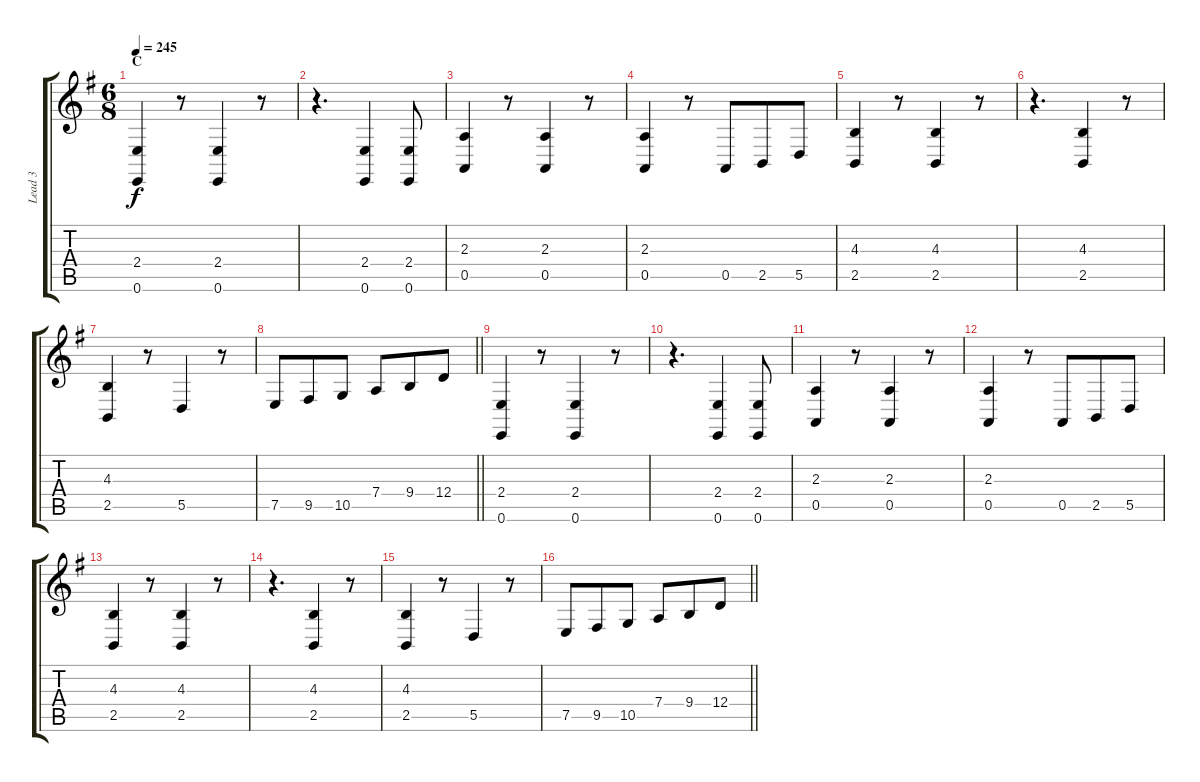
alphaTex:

\track ("Lead 3" "Lead 3") {instrument lead2sawtooth}
\staff {score tabs}
\tuning (E4 B3 G3 D3 A2 E2) {hide}
\ts (6 8)
\section ("" "C")
\tempo 245
\clef g2
\ks eminor
(2.4 0.6).4{dy f balance 1} r.8 (2.4 0.6).4 r.8 |
r.4{d} (2.4 0.6).4 (2.4 0.6).8 |
(2.3 0.5).4 r.8 (2.3 0.5).4 r.8 |
(2.3 0.5).4 r.8 0.5.8 2.5.8 5.5.8 |
(4.3 2.5).4 r.8 (4.3 2.5).4 r.8 |
r.4{d} (4.3 2.5).4 r.8 |
(4.3 2.5).4 r.8 5.5.4 r.8 |
\barLineRight lightlight
7.5.8 9.5.8 10.5.8 7.4.8 9.4.8 12.4.8 |
\section ("" "")
(2.4 0.6).4{balance 1} r.8 (2.4 0.6).4 r.8 |
r.4{d} (2.4 0.6).4 (2.4 0.6).8 |
(2.3 0.5).4 r.8 (2.3 0.5).4 r.8 |
(2.3 0.5).4 r.8 0.5.8 2.5.8 5.5.8 |
(4.3 2.5).4 r.8 (4.3 2.5).4 r.8 |
r.4{d} (4.3 2.5).4 r.8 |
(4.3 2.5).4 r.8 5.5.4 r.8 |
\barLineRight lightlight
7.5.8 9.5.8 10.5.8 7.4.8 9.4.8 12.4.8
